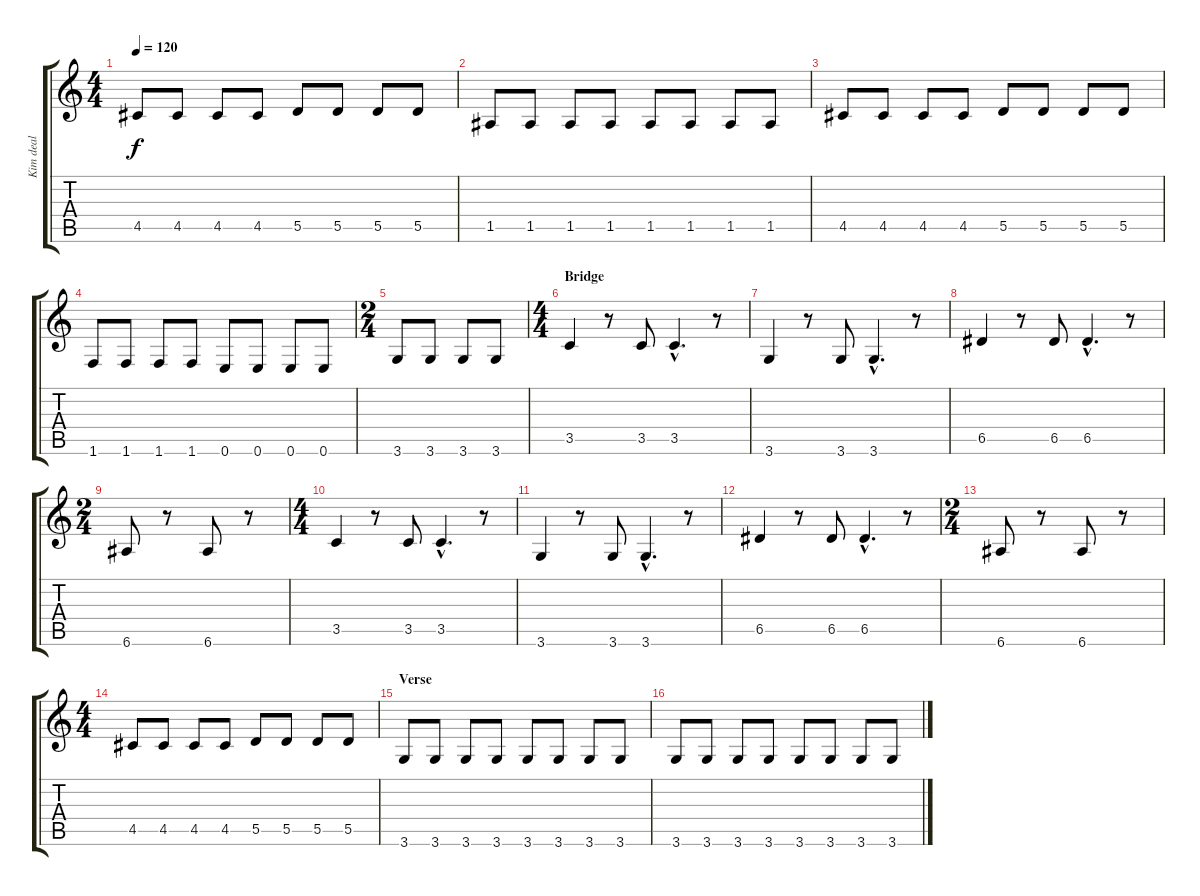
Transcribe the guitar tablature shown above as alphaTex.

\track ("Kim deal" "Kim deal") {instrument electricbasspick}
\staff {score tabs}
\tuning (E4 B3 G3 D3 A2 E2) {hide}
\ts (4 4)
\tempo 120
\clef g2
\ks c
4.5.8{dy f} 4.5.8 4.5.8 4.5.8 5.5.8 5.5.8 5.5.8 5.5.8 |
1.5.8 1.5.8 1.5.8 1.5.8 1.5.8 1.5.8 1.5.8 1.5.8 |
4.5.8 4.5.8 4.5.8 4.5.8 5.5.8 5.5.8 5.5.8 5.5.8 |
1.6.8 1.6.8 1.6.8 1.6.8 0.6.8 0.6.8 0.6.8 0.6.8 |
\ts (2 4)
3.6.8 3.6.8 3.6.8 3.6.8 |
\ts (4 4)
\section ("" "Bridge")
3.5.4 r.8 3.5.8 3.5{hac}.4{d} r.8 |
3.6.4 r.8 3.6.8 3.6{hac}.4{d} r.8 |
6.5.4 r.8 6.5.8 6.5{hac}.4{d} r.8 |
\ts (2 4)
6.6.8 r.8 6.6.8 r.8 |
\ts (4 4)
3.5.4 r.8 3.5.8 3.5{hac}.4{d} r.8 |
3.6.4 r.8 3.6.8 3.6{hac}.4{d} r.8 |
6.5.4 r.8 6.5.8 6.5{hac}.4{d} r.8 |
\ts (2 4)
6.6.8 r.8 6.6.8 r.8 |
\ts (4 4)
4.5.8 4.5.8 4.5.8 4.5.8 5.5.8 5.5.8 5.5.8 5.5.8 |
\section ("" "Verse")
3.6.8 3.6.8 3.6.8 3.6.8 3.6.8 3.6.8 3.6.8 3.6.8 |
3.6.8 3.6.8 3.6.8 3.6.8 3.6.8 3.6.8 3.6.8 3.6.8
